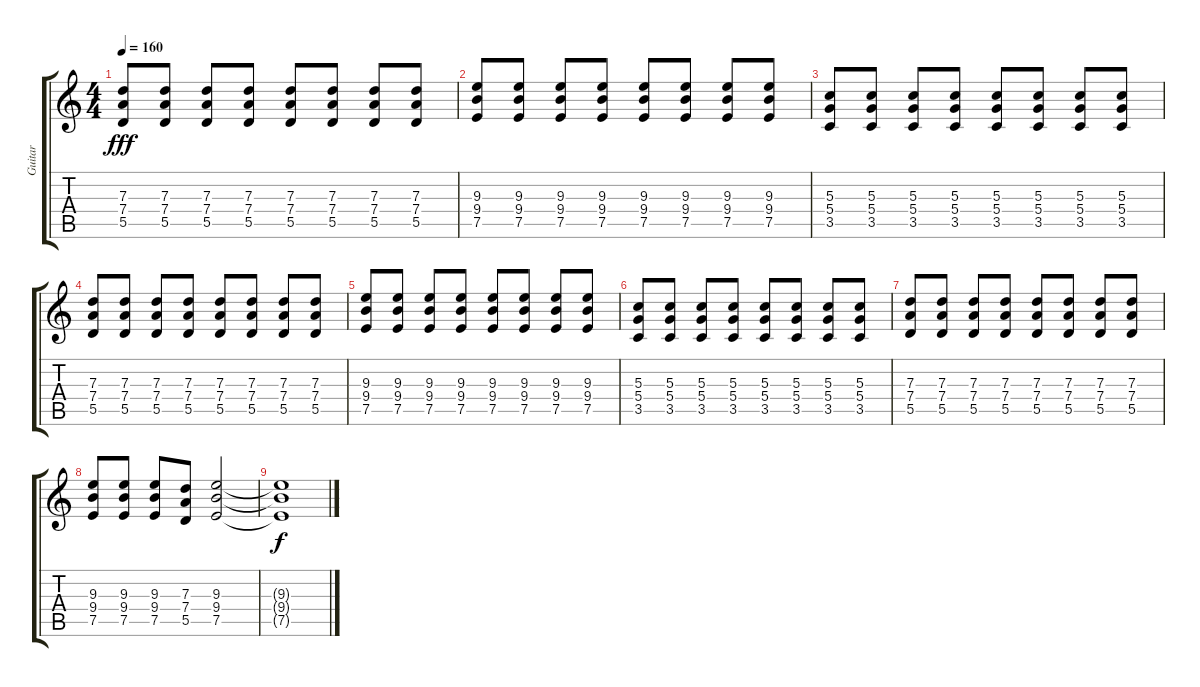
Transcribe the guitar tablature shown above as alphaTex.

\track ("Guitar" "Guitar") {instrument overdrivenguitar}
\staff {score tabs}
\tuning (E4 B3 G3 D3 A2 E2) {hide}
\ts (4 4)
\tempo 160
\clef g2
\ks c
(7.3 7.4 5.5).8{dy fff} (7.3 7.4 5.5).8 (7.3 7.4 5.5).8 (7.3 7.4 5.5).8 (7.3 7.4 5.5).8 (7.3 7.4 5.5).8 (7.3 7.4 5.5).8 (7.3 7.4 5.5).8 |
(9.3 9.4 7.5).8 (9.3 9.4 7.5).8 (9.3 9.4 7.5).8 (9.3 9.4 7.5).8 (9.3 9.4 7.5).8 (9.3 9.4 7.5).8 (9.3 9.4 7.5).8 (9.3 9.4 7.5).8 |
(5.3 5.4 3.5).8 (5.3 5.4 3.5).8 (5.3 5.4 3.5).8 (5.3 5.4 3.5).8 (5.3 5.4 3.5).8 (5.3 5.4 3.5).8 (5.3 5.4 3.5).8 (5.3 5.4 3.5).8 |
(7.3 7.4 5.5).8 (7.3 7.4 5.5).8 (7.3 7.4 5.5).8 (7.3 7.4 5.5).8 (7.3 7.4 5.5).8 (7.3 7.4 5.5).8 (7.3 7.4 5.5).8 (7.3 7.4 5.5).8 |
(9.3 9.4 7.5).8 (9.3 9.4 7.5).8 (9.3 9.4 7.5).8 (9.3 9.4 7.5).8 (9.3 9.4 7.5).8 (9.3 9.4 7.5).8 (9.3 9.4 7.5).8 (9.3 9.4 7.5).8 |
(5.3 5.4 3.5).8 (5.3 5.4 3.5).8 (5.3 5.4 3.5).8 (5.3 5.4 3.5).8 (5.3 5.4 3.5).8 (5.3 5.4 3.5).8 (5.3 5.4 3.5).8 (5.3 5.4 3.5).8 |
(7.3 7.4 5.5).8 (7.3 7.4 5.5).8 (7.3 7.4 5.5).8 (7.3 7.4 5.5).8 (7.3 7.4 5.5).8 (7.3 7.4 5.5).8 (7.3 7.4 5.5).8 (7.3 7.4 5.5).8 |
(9.3 9.4 7.5).8 (9.3 9.4 7.5).8 (9.3 9.4 7.5).8 (7.3 7.4 5.5).8 (9.3 9.4 7.5).2 |
(9.3{t} 9.4{t} 7.5{t}).1{dy f}
